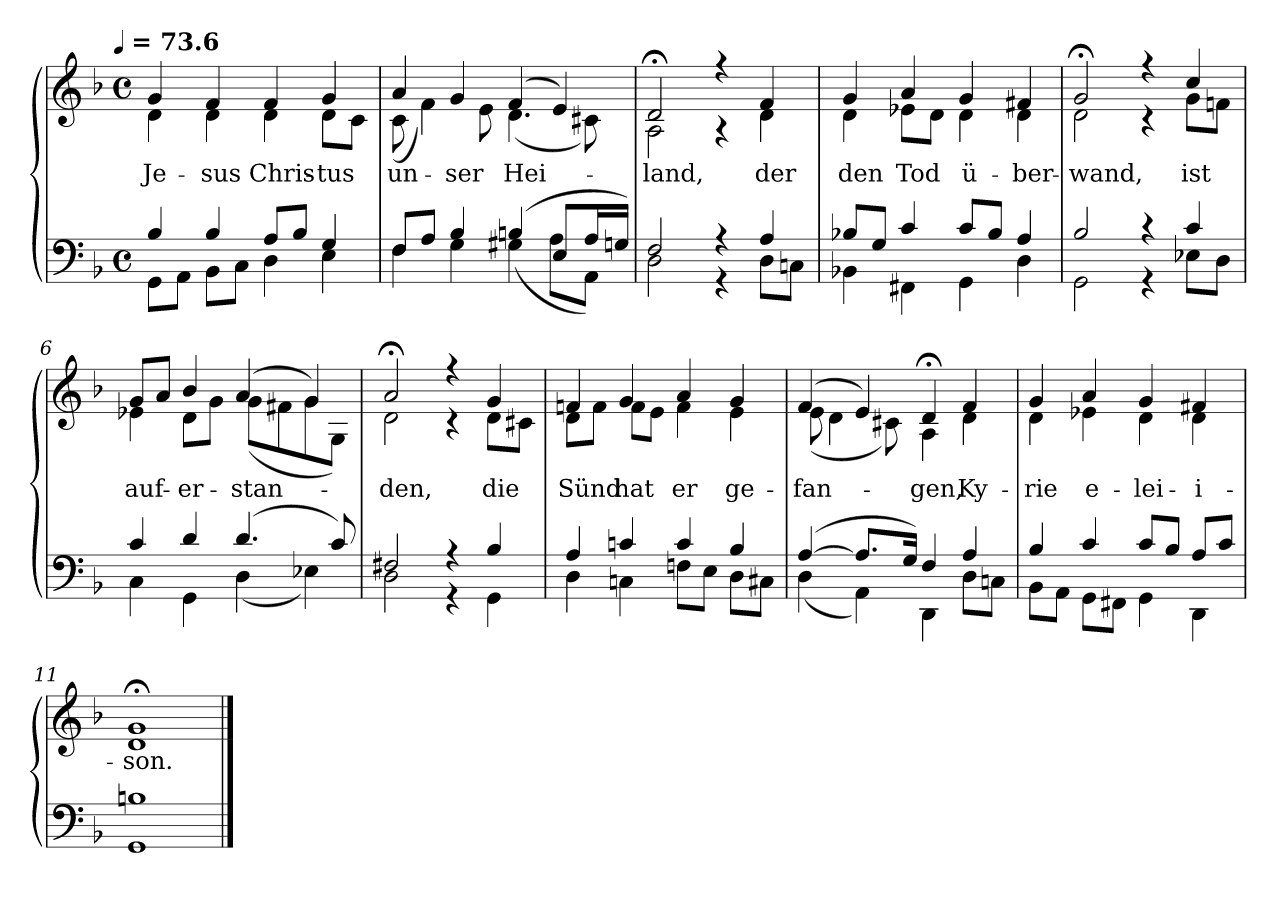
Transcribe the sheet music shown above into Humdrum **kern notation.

**kern	**kern	**text	**dynam
*part1	*part1	*part1	*part1
*staff2	*staff1	*staff1	*staff1/2
*clefF4	*clefG2	*	*
*k[b-]	*k[b-]	*	*
!!LO:TX:omd:t=[quarter] = 73.6
*M4/4	*M4/4	*	*
*met(c)	*met(c)	*	*
*MM73	*MM73	*	*
=1	=1	=1	=1
*^	*^	*	*
4B-	8GGL	4g	4d	Je-	.
.	8AAJ	.	.	.	.
4B-	8BB-L	4f	4d	-sus	.
.	8CJ	.	.	.	.
8AL	4D	4f	4d	Chris-	.
8B-J	.	.	.	.	.
4G	4E	4g	8dL	-tus	.
.	.	.	8cJ	.	.
=2	=2	=2	=2	=2	=2
8FL	4F	4a	(8c	un-	.
8AJ	.	.	4f)	.	.
4B-	4G	4g	.	-ser	.
.	.	.	8e	.	.
(4Bn	(4G#X	(4f	(4.d	Hei-	♩ = 72
8EL	8AL	4e)	.	.	♩ = 70.3
16AL	8AAJ)	.	8c#X)	.	.
16GnJJ)	.	.	.	.	.
=3	=3	=3	=3	=3	=3
2F	2D	2d;<	2A	-land,	.
4r	4r	4r	4r	.	.
4A	8DL	4f	4d	der	♩ = 73.2
.	8CnJ	.	.	.	.
!!LO:LB:g=z	!!
=4	=4	=4	=4	=4	=4
8B-XL	4BB-X	4g	4d	den	.
8GJ	.	.	.	.	.
4c	4FF#X	4a	8e-XL	Tod	♩ = 73
.	.	.	8dJ	.	.
8cL	4GG	4g	4d	ü-	♩ = 72
8B-J	.	.	.	.	.
4A	4D	4f#X	4d	-ber-	.
=5	=5	=5	=5	=5	=5
2B-	2GG	2g;<	2d	-wand,	.
4r	4r	4r	4r	.	.
4c	8E-XL	4cc	8gL	ist	.
.	8DJ	.	8fnJ	.	.
=6	=6	=6	=6	=6	=6
4c	4C	8gL	4e-X	auf-	.
.	.	8aJ	.	.	.
4d	4GG	4b-	8dL	-er-	.
.	.	.	8gJ	.	.
(4.d	(4D	(4a	(8gL	-stan-	♩ = 71
.	.	.	8f#X	.	.
.	4E-X)	4g)	8g	.	♩ = 70
8c)	.	.	8GJ)	.	.
=7	=7	=7	=7	=7	=7
2F#X	2D	2a;<	2d	den,	.
4r	4r	4r	4r	.	.
4B-	4GG	4g	8dL	die	♩ = 72
.	.	.	8c#XJ	.	.
!!LO:LB:g=z	!!
=8	=8	=8	=8	=8	=8
4A	4D	4fn	8dL	Sünd	.
.	.	.	8fJ	.	.
4cn	4Cn	4g	8fL	hat	.
.	.	.	8eJ	.	.
4c	8FnL	4a	4f	er	♩ = 71
.	8EJ	.	.	.	.
4B-	8DL	4g	4e	ge-	♩ = 70
.	8C#XJ	.	.	.	.
=9	=9	=9	=9	=9	=9
([4A	(4D	(4f	(8e	-fan-	.
.	.	.	4d	.	.
8.AL]	4AA)	4e)	.	.	♩ = 66.2
.	.	.	8c#X)	.	.
16GJk)	.	.	.	.	.
4F	4DD	4d;<	4A	-gen,	.
4A	8DL	4f	4d	Ky-	♩ = 66.1
.	8CnJ	.	.	.	.
=10	=10	=10	=10	=10	=10
4B-	8BB-L	4g	4d	-rie	.
.	8AAJ	.	.	.	.
4c	8GGL	4a	4e-X	e-	.
.	8FF#XJ	.	.	.	.
8cL	4GG	4g	4d	-lei-	♩ = 65
8B-J	.	.	.	.	.
8AL	4DD	4f#X	4d	-i-	♩ = 59.2
8cJ	.	.	.	.	.
=11	=11	=11	=11	=11	=11
1Bn	1GG	1g;<	1d	-son.	.
*v	*v	*	*	*	*
*	*v	*v	*	*
==	==	==	==
*-	*-	*-	*-
